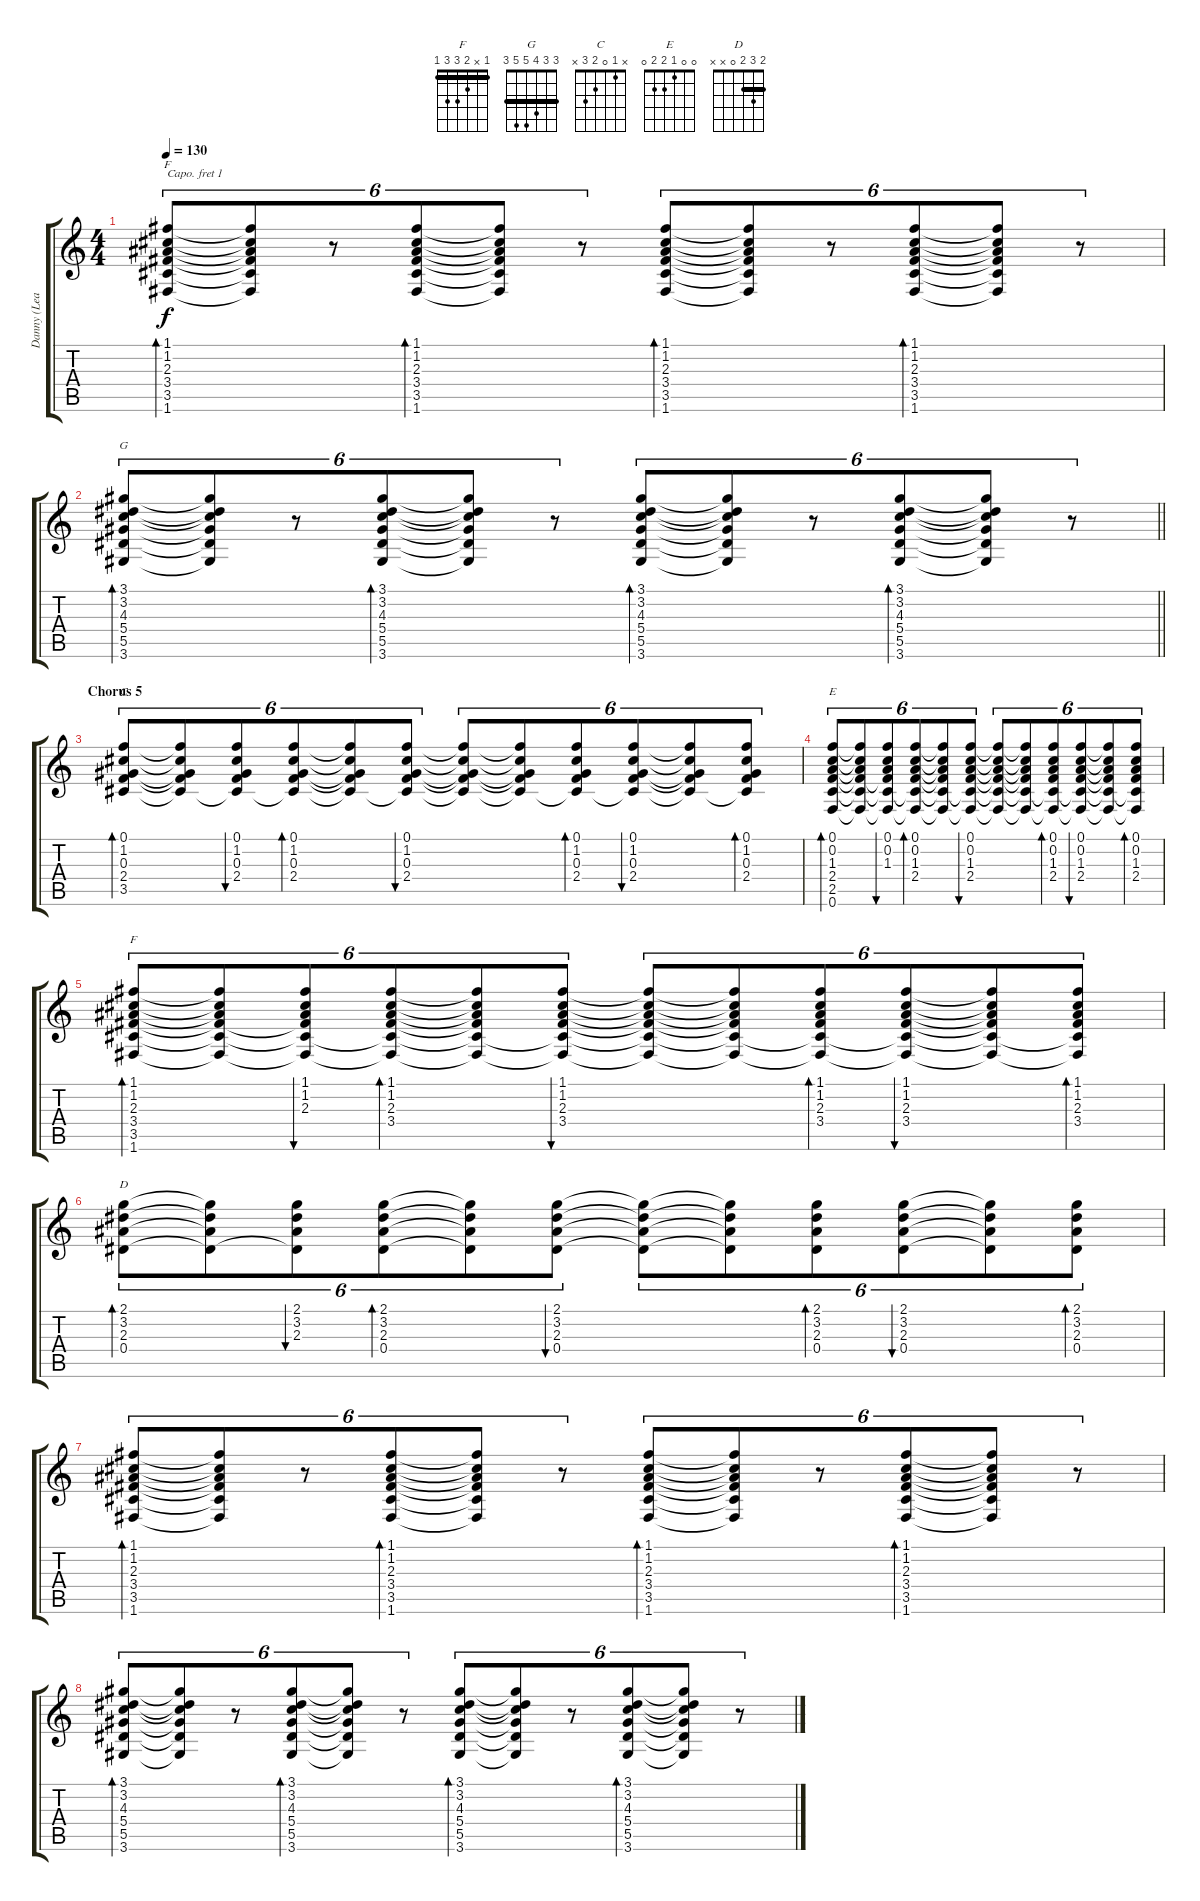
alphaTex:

\track ("Danny (Lead Guitar)" "Danny (Lea") {instrument electricguitarclean}
\staff {score tabs}
\capo 1
\tuning (E4 B3 G3 D3 A2 E2) {hide}
\chord ("F" 1 1 2 3 3 1) {barre 1}
\chord ("G" 3 3 4 5 5 3) {barre 3}
\chord ("C" x 1 0 2 3 x)
\chord ("E" 0 0 1 2 2 0)
\chord ("F" 1 x 2 3 3 1) {barre 1}
\chord ("D" 2 3 2 0 x x) {barre 2}
\ts (4 4)
\tempo 130
\clef g2
\ks c
(1.1 1.2 2.3 3.4 3.5 1.6).8{tu (6 4) bd 30 ch "F" dy f} (1.1{t} 1.2{t} 2.3{t} 3.4{t} 3.5{t} 1.6{t}).8{tu (6 4)} r.8{tu (6 4)} (1.1 1.2 2.3 3.4 3.5 1.6).8{tu (6 4) bd 30} (1.1{t} 1.2{t} 2.3{t} 3.4{t} 3.5{t} 1.6{t}).8{tu (6 4)} r.8{tu (6 4)} (1.1 1.2 2.3 3.4 3.5 1.6).8{tu (6 4) bd 30} (1.1{t} 1.2{t} 2.3{t} 3.4{t} 3.5{t} 1.6{t}).8{tu (6 4)} r.8{tu (6 4)} (1.1 1.2 2.3 3.4 3.5 1.6).8{tu (6 4) bd 30} (1.1{t} 1.2{t} 2.3{t} 3.4{t} 3.5{t} 1.6{t}).8{tu (6 4)} r.8{tu (6 4)} |
\barLineRight lightlight
(3.1 3.2 4.3 5.4 5.5 3.6).8{tu (6 4) bd 30 ch "G"} (3.1{t} 3.2{t} 4.3{t} 5.4{t} 5.5{t} 3.6{t}).8{tu (6 4)} r.8{tu (6 4)} (3.1 3.2 4.3 5.4 5.5 3.6).8{tu (6 4) bd 30} (3.1{t} 3.2{t} 4.3{t} 5.4{t} 5.5{t} 3.6{t}).8{tu (6 4)} r.8{tu (6 4)} (3.1 3.2 4.3 5.4 5.5 3.6).8{tu (6 4) bd 30} (3.1{t} 3.2{t} 4.3{t} 5.4{t} 5.5{t} 3.6{t}).8{tu (6 4)} r.8{tu (6 4)} (3.1 3.2 4.3 5.4 5.5 3.6).8{tu (6 4) bd 30} (3.1{t} 3.2{t} 4.3{t} 5.4{t} 5.5{t} 3.6{t}).8{tu (6 4)} r.8{tu (6 4)} |
\section ("" "Chorus 5")
(0.1 1.2 0.3 2.4 3.5).8{tu (6 4) bd 30 ch "C"} (0.1{t} 1.2{t} 0.3{t} 2.4{t} 3.5{t}).8{tu (6 4)} (0.1 1.2 0.3 2.4 3.5{t}).8{tu (6 4) bu 30} (0.1 1.2 0.3 2.4 3.5{t}).8{tu (6 4) bd 30} (0.1{t} 1.2{t} 0.3{t} 2.4{t} 3.5{t}).8{tu (6 4)} (0.1 1.2 0.3 2.4 3.5{t}).8{tu (6 4) bu 30} (0.1{t} 1.2{t} 0.3{t} 2.4{t} 3.5{t}).8{tu (6 4)} (0.1{t} 1.2{t} 0.3{t} 2.4{t} 3.5{t}).8{tu (6 4)} (0.1 1.2 0.3 2.4 3.5{t}).8{tu (6 4) bd 30} (0.1 1.2 0.3 2.4 3.5{t}).8{tu (6 4) bu 30} (0.1{t} 1.2{t} 0.3{t} 2.4{t} 3.5{t}).8{tu (6 4)} (0.1 1.2 0.3 2.4 3.5{t}).8{tu (6 4) bd 30} |
(0.1 0.2 1.3 2.4 2.5 0.6).8{tu (6 4) bd 30 ch "E"} (0.1{t} 0.2{t} 1.3{t} 2.4{t} 2.5{t} 0.6{t}).8{tu (6 4)} (0.1 0.2 1.3 2.4{t} 2.5{t} 0.6{t}).8{tu (6 4) bu 30} (0.1 0.2 1.3 2.4 2.5{t} 0.6{t}).8{tu (6 4) bd 30} (0.1{t} 0.2{t} 1.3{t} 2.4{t} 2.5{t} 0.6{t}).8{tu (6 4)} (0.1 0.2 1.3 2.4 2.5{t} 0.6{t}).8{tu (6 4) bu 30} (0.1{t} 0.2{t} 1.3{t} 2.4{t} 2.5{t} 0.6{t}).8{tu (6 4)} (0.1{t} 0.2{t} 1.3{t} 2.4{t} 2.5{t} 0.6{t}).8{tu (6 4)} (0.1 0.2 1.3 2.4 2.5{t} 0.6{t}).8{tu (6 4) bd 30} (0.1 0.2 1.3 2.4 2.5{t} 0.6{t}).8{tu (6 4) bu 30} (0.1{t} 0.2{t} 1.3{t} 2.4{t} 2.5{t} 0.6{t}).8{tu (6 4)} (0.1 0.2 1.3 2.4 2.5{t} 0.6{t}).8{tu (6 4) bd 30} |
(1.1 1.2 2.3 3.4 3.5 1.6).8{tu (6 4) bd 30 ch "F"} (1.1{t} 1.2{t} 2.3{t} 3.4{t} 3.5{t} 1.6{t}).8{tu (6 4)} (1.1 1.2 2.3 3.4{t} 3.5{t} 1.6{t}).8{tu (6 4) bu 30} (1.1 1.2 2.3 3.4 3.5{t} 1.6{t}).8{tu (6 4) bd 30} (1.1{t} 1.2{t} 2.3{t} 3.4{t} 3.5{t} 1.6{t}).8{tu (6 4)} (1.1 1.2 2.3 3.4 3.5{t} 1.6{t}).8{tu (6 4) bu 30} (1.1{t} 1.2{t} 2.3{t} 3.4{t} 3.5{t} 1.6{t}).8{tu (6 4)} (1.1{t} 1.2{t} 2.3{t} 3.4{t} 3.5{t} 1.6{t}).8{tu (6 4)} (1.1 1.2 2.3 3.4 3.5{t} 1.6{t}).8{tu (6 4) bd 30} (1.1 1.2 2.3 3.4 3.5{t} 1.6{t}).8{tu (6 4) bu 30} (1.1{t} 1.2{t} 2.3{t} 3.4{t} 3.5{t} 1.6{t}).8{tu (6 4)} (1.1 1.2 2.3 3.4 3.5{t} 1.6{t}).8{tu (6 4) bd 30} |
(2.1 3.2 2.3 0.4).8{tu (6 4) bd 30 ch "D"} (2.1{t} 3.2{t} 2.3{t} 0.4{t}).8{tu (6 4)} (2.1 3.2 2.3 0.4{t}).8{tu (6 4) bu 30} (2.1 3.2 2.3 0.4).8{tu (6 4) bd 30} (2.1{t} 3.2{t} 2.3{t} 0.4{t}).8{tu (6 4)} (2.1 3.2 2.3 0.4).8{tu (6 4) bu 30} (2.1{t} 3.2{t} 2.3{t} 0.4{t}).8{tu (6 4)} (2.1{t} 3.2{t} 2.3{t} 0.4{t}).8{tu (6 4)} (2.1 3.2 2.3 0.4).8{tu (6 4) bd 30} (2.1 3.2 2.3 0.4).8{tu (6 4) bu 30} (2.1{t} 3.2{t} 2.3{t} 0.4{t}).8{tu (6 4)} (2.1 3.2 2.3 0.4).8{tu (6 4) bd 30} |
(1.1 1.2 2.3 3.4 3.5 1.6).8{tu (6 4) bd 30} (1.1{t} 1.2{t} 2.3{t} 3.4{t} 3.5{t} 1.6{t}).8{tu (6 4)} r.8{tu (6 4)} (1.1 1.2 2.3 3.4 3.5 1.6).8{tu (6 4) bd 30} (1.1{t} 1.2{t} 2.3{t} 3.4{t} 3.5{t} 1.6{t}).8{tu (6 4)} r.8{tu (6 4)} (1.1 1.2 2.3 3.4 3.5 1.6).8{tu (6 4) bd 30} (1.1{t} 1.2{t} 2.3{t} 3.4{t} 3.5{t} 1.6{t}).8{tu (6 4)} r.8{tu (6 4)} (1.1 1.2 2.3 3.4 3.5 1.6).8{tu (6 4) bd 30} (1.1{t} 1.2{t} 2.3{t} 3.4{t} 3.5{t} 1.6{t}).8{tu (6 4)} r.8{tu (6 4)} |
(3.1 3.2 4.3 5.4 5.5 3.6).8{tu (6 4) bd 30} (3.1{t} 3.2{t} 4.3{t} 5.4{t} 5.5{t} 3.6{t}).8{tu (6 4)} r.8{tu (6 4)} (3.1 3.2 4.3 5.4 5.5 3.6).8{tu (6 4) bd 30} (3.1{t} 3.2{t} 4.3{t} 5.4{t} 5.5{t} 3.6{t}).8{tu (6 4)} r.8{tu (6 4)} (3.1 3.2 4.3 5.4 5.5 3.6).8{tu (6 4) bd 30} (3.1{t} 3.2{t} 4.3{t} 5.4{t} 5.5{t} 3.6{t}).8{tu (6 4)} r.8{tu (6 4)} (3.1 3.2 4.3 5.4 5.5 3.6).8{tu (6 4) bd 30} (3.1{t} 3.2{t} 4.3{t} 5.4{t} 5.5{t} 3.6{t}).8{tu (6 4)} r.8{tu (6 4)}
